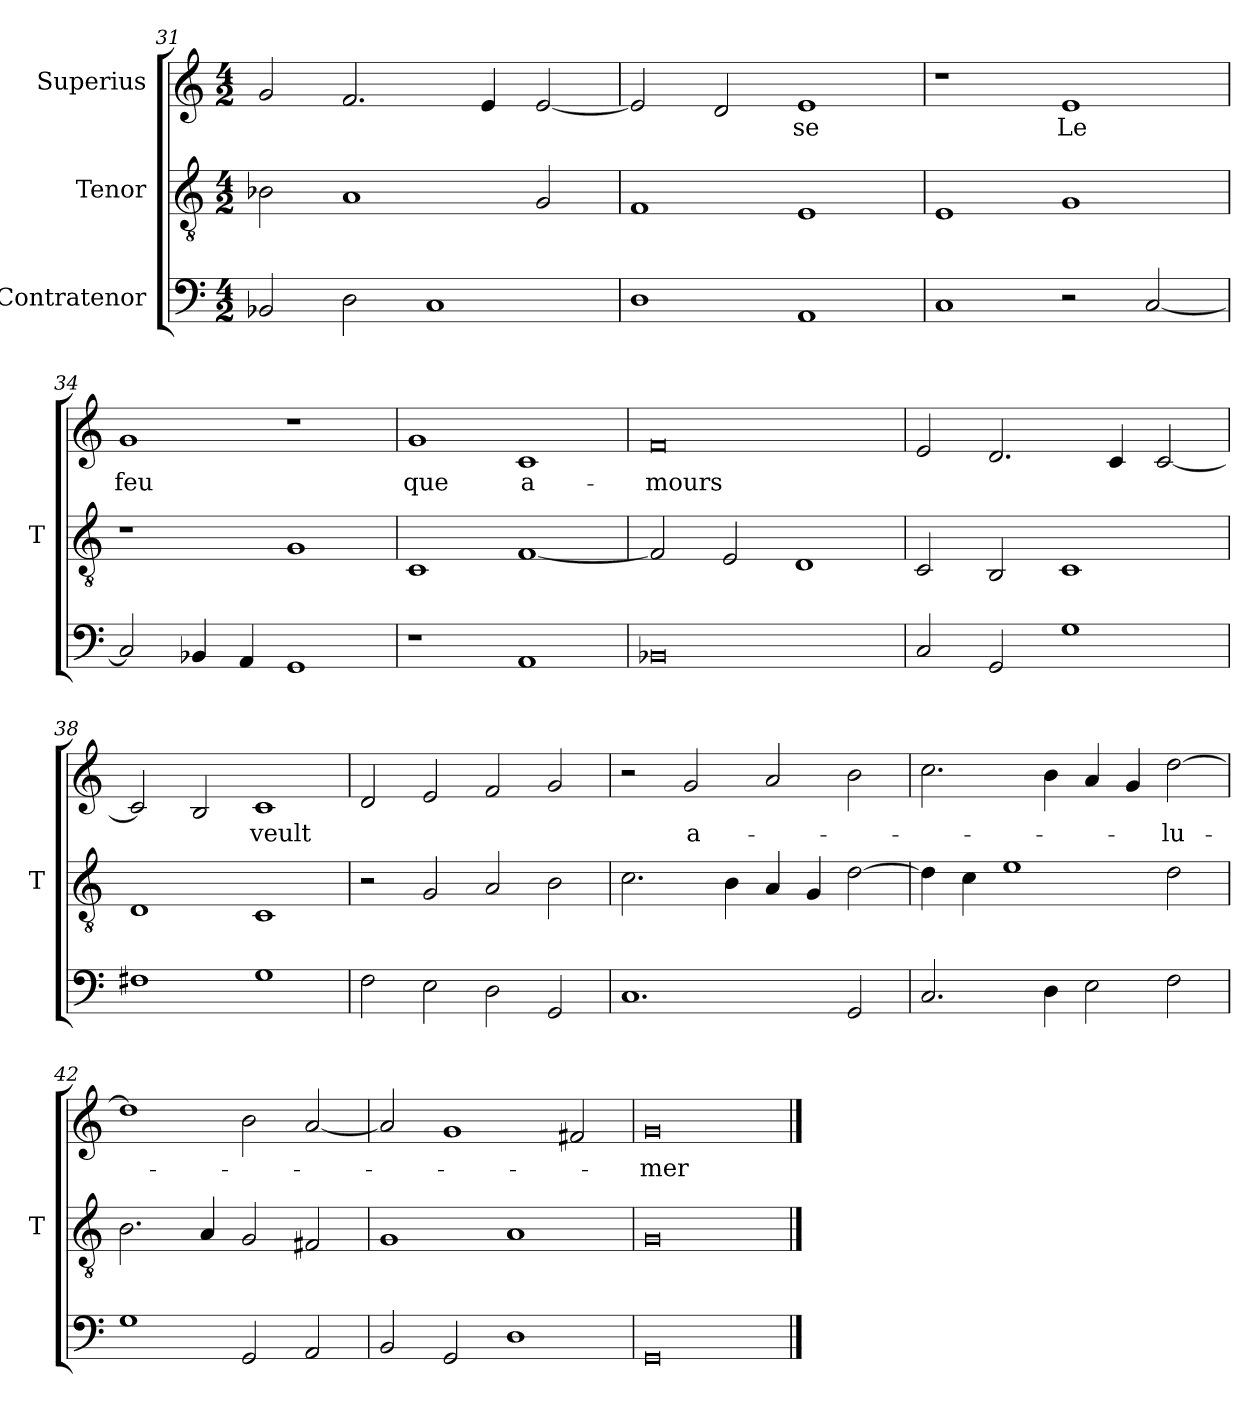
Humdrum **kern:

**kern	**kern	**kern	**text
*part3	*part2	*part1	*part1
*staff3	*staff2	*staff1	*staff1
*I"Contratenor	*I"Tenor	*I"Superius	*
*	*I'T	*	*
*clefF4	*clefGv2	*clefG2	*
*M4/2	*M4/2	*M4/2	*
=31	=31	=31	=31
2BB-X	2B-X	2g	.
2D	1A	2.f	.
1C	.	.	.
.	.	4e	.
.	2G	[2e	.
=32	=32	=32	=32
1D	1F	2e]	.
.	.	2d	.
1AA	1E	1e	-se
=33	=33	=33	=33
1C	1E	1r	.
2r	1G	1e	-Le
[2C	.	.	.
=34	=34	=34	=34
2C]	1r	1g	-feu
4BB-X	.	.	.
4AA	.	.	.
1GG	1G	1r	.
=35	=35	=35	=35
1r	1C	1g	-que
1AA	[1F	1c	a-
=36	=36	=36	=36
0BB-X	2F]	0f	-mours
.	2E	.	.
.	1D	.	.
=37	=37	=37	=37
2C	2C	2e	.
2GG	2BB	2.d	.
1G	1C	.	.
.	.	4c	.
.	.	[2c	.
=38	=38	=38	=38
1F#X	1D	2c]	.
.	.	2B	.
1G	1C	1c	-veult
=39	=39	=39	=39
2F	2r	2d	.
2E	2G	2e	.
2D	2A	2f	.
2GG	2B	2g	.
=40	=40	=40	=40
1.C	2.c	2r	.
.	.	2g	a-
.	4B	.	.
.	4A	2a	.
.	4G	.	.
2GG	[2d	2b	.
=41	=41	=41	=41
2.C	4d]	2.cc	.
.	4c	.	.
.	1e	.	.
4D	.	4b	.
2E	.	4a	.
.	.	4g	.
2F	2d	[2dd	-lu-
=42	=42	=42	=42
1G	2.B	1dd]	.
.	4A	.	.
2GG	2G	2b	.
2AA	2F#X	[2a	.
=43	=43	=43	=43
2BB	1G	2a]	.
2GG	.	1g	.
1D	1A	.	.
.	.	2f#X	.
=44	=44	=44	=44
0GG	0G	0g	-mer
==	==	==	==
*-	*-	*-	*-
